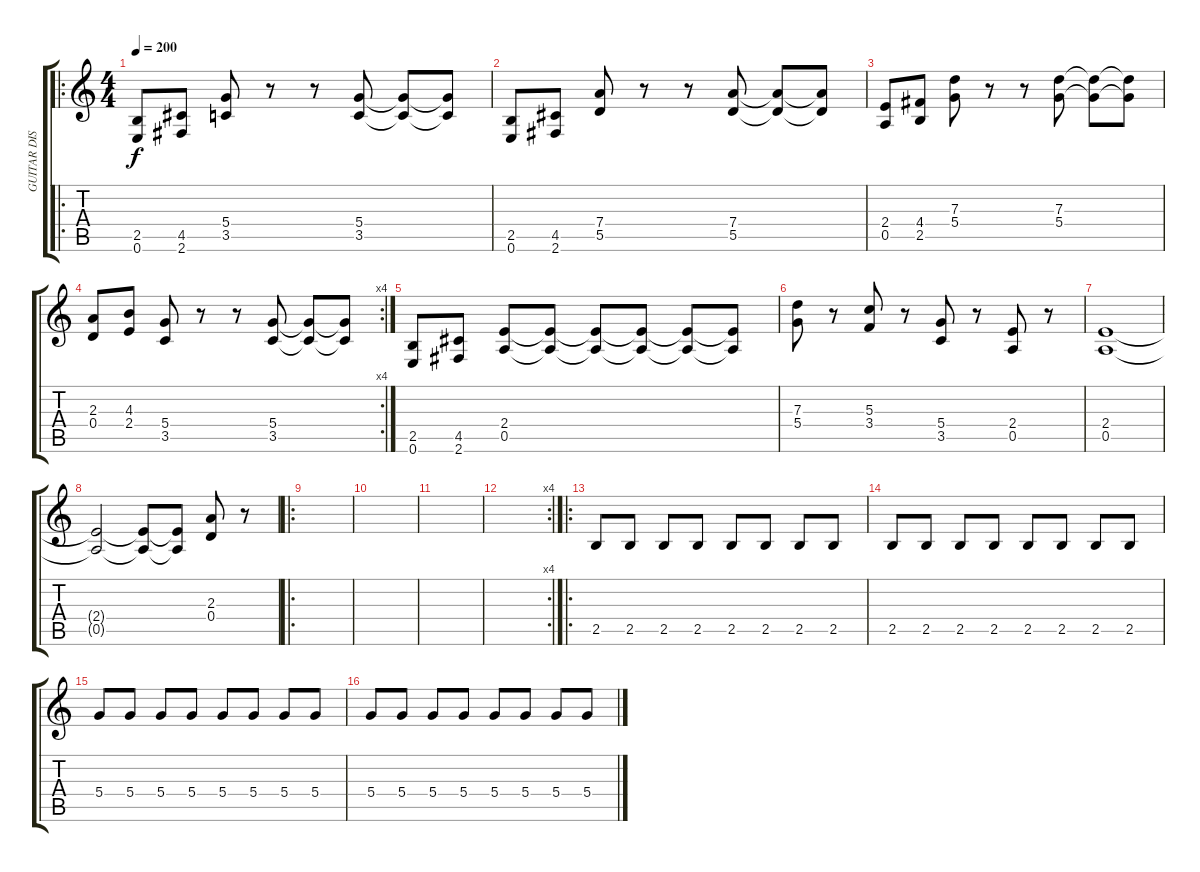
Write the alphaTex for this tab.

\track ("GUITAR DISTORTION" "GUITAR DIS") {instrument distortionguitar}
\staff {score tabs}
\tuning (E4 B3 G3 D3 A2 E2) {hide}
\ro
\ts (4 4)
\tempo 200
\clef g2
\ks c
(2.5 0.6).8{dy f} (4.5 2.6).8 (5.4 3.5).8 r.8 r.8 (5.4 3.5).8 (5.4{t} 3.5{t}).8 (5.4{t} 3.5{t}).8 |
(2.5 0.6).8 (4.5 2.6).8 (7.4 5.5).8 r.8 r.8 (7.4 5.5).8 (7.4{t} 5.5{t}).8 (7.4{t} 5.5{t}).8 |
(2.4 0.5).8 (4.4 2.5).8 (7.3 5.4).8 r.8 r.8 (7.3 5.4).8 (7.3{t} 5.4{t}).8 (7.3{t} 5.4{t}).8 |
\rc 4
(2.3 0.4).8 (4.3 2.4).8 (5.4 3.5).8 r.8 r.8 (5.4 3.5).8 (5.4{t} 3.5{t}).8 (5.4{t} 3.5{t}).8 |
(2.5 0.6).8 (4.5 2.6).8 (2.4 0.5).8 (2.4{t} 0.5{t}).8 (2.4{t} 0.5{t}).8 (2.4{t} 0.5{t}).8 (2.4{t} 0.5{t}).8 (2.4{t} 0.5{t}).8 |
(7.3 5.4).8 r.8 (5.3 3.4).8 r.8 (5.4 3.5).8 r.8 (2.4 0.5).8 r.8 |
(2.4 0.5).1 |
(2.4{t} 0.5{t}).2 (2.4{t} 0.5{t}).8 (2.4{t} 0.5{t}).8 (2.3 0.4).8 r.8 |
\ro
|
|
|
\rc 4
|
\ro
2.5.8 2.5.8 2.5.8 2.5.8 2.5.8 2.5.8 2.5.8 2.5.8 |
2.5.8 2.5.8 2.5.8 2.5.8 2.5.8 2.5.8 2.5.8 2.5.8 |
5.4.8 5.4.8 5.4.8 5.4.8 5.4.8 5.4.8 5.4.8 5.4.8 |
5.4.8 5.4.8 5.4.8 5.4.8 5.4.8 5.4.8 5.4.8 5.4.8
